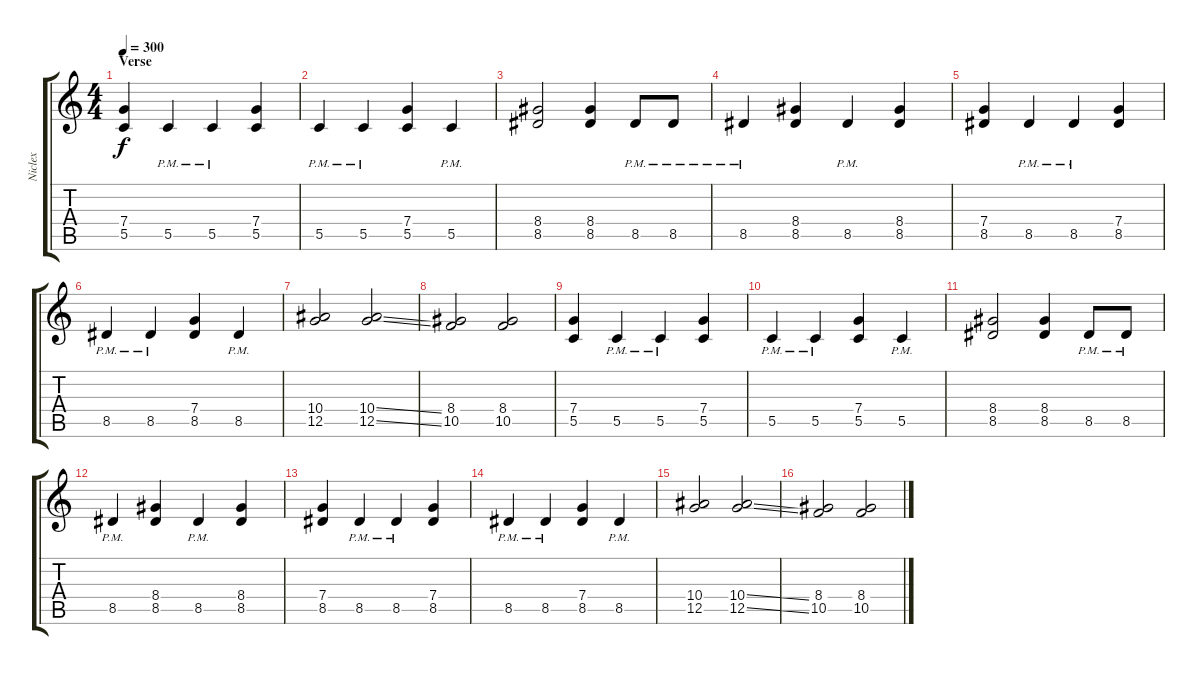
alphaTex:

\track ("Niclex" "Niclex") {instrument distortionguitar}
\staff {score tabs}
\tuning (D4 A3 F3 C3 G2 D2) {hide}
\ts (4 4)
\section ("" "Verse")
\tempo 300
\clef g2
\ks c
(7.4 5.5).4{dy f} 5.5{pm}.4 5.5{pm}.4 (7.4 5.5).4 |
5.5{pm}.4 5.5{pm}.4 (7.4 5.5).4 5.5{pm}.4 |
(8.4 8.5).2 (8.4 8.5).4 8.5{pm}.8 8.5{pm}.8 |
8.5{pm}.4 (8.4 8.5).4 8.5{pm}.4 (8.4 8.5).4 |
(7.4 8.5).4 8.5{pm}.4 8.5{pm}.4 (7.4 8.5).4 |
8.5{pm}.4 8.5{pm}.4 (7.4 8.5).4 8.5{pm}.4 |
(10.4 12.5).2 (10.4{ss} 12.5{ss}).2 |
(8.4 10.5).2 (8.4 10.5).2 |
(7.4 5.5).4 5.5{pm}.4 5.5{pm}.4 (7.4 5.5).4 |
5.5{pm}.4 5.5{pm}.4 (7.4 5.5).4 5.5{pm}.4 |
(8.4 8.5).2 (8.4 8.5).4 8.5{pm}.8 8.5{pm}.8 |
8.5{pm}.4 (8.4 8.5).4 8.5{pm}.4 (8.4 8.5).4 |
(7.4 8.5).4 8.5{pm}.4 8.5{pm}.4 (7.4 8.5).4 |
8.5{pm}.4 8.5{pm}.4 (7.4 8.5).4 8.5{pm}.4 |
(10.4 12.5).2 (10.4{ss} 12.5{ss}).2 |
(8.4 10.5).2 (8.4 10.5).2
